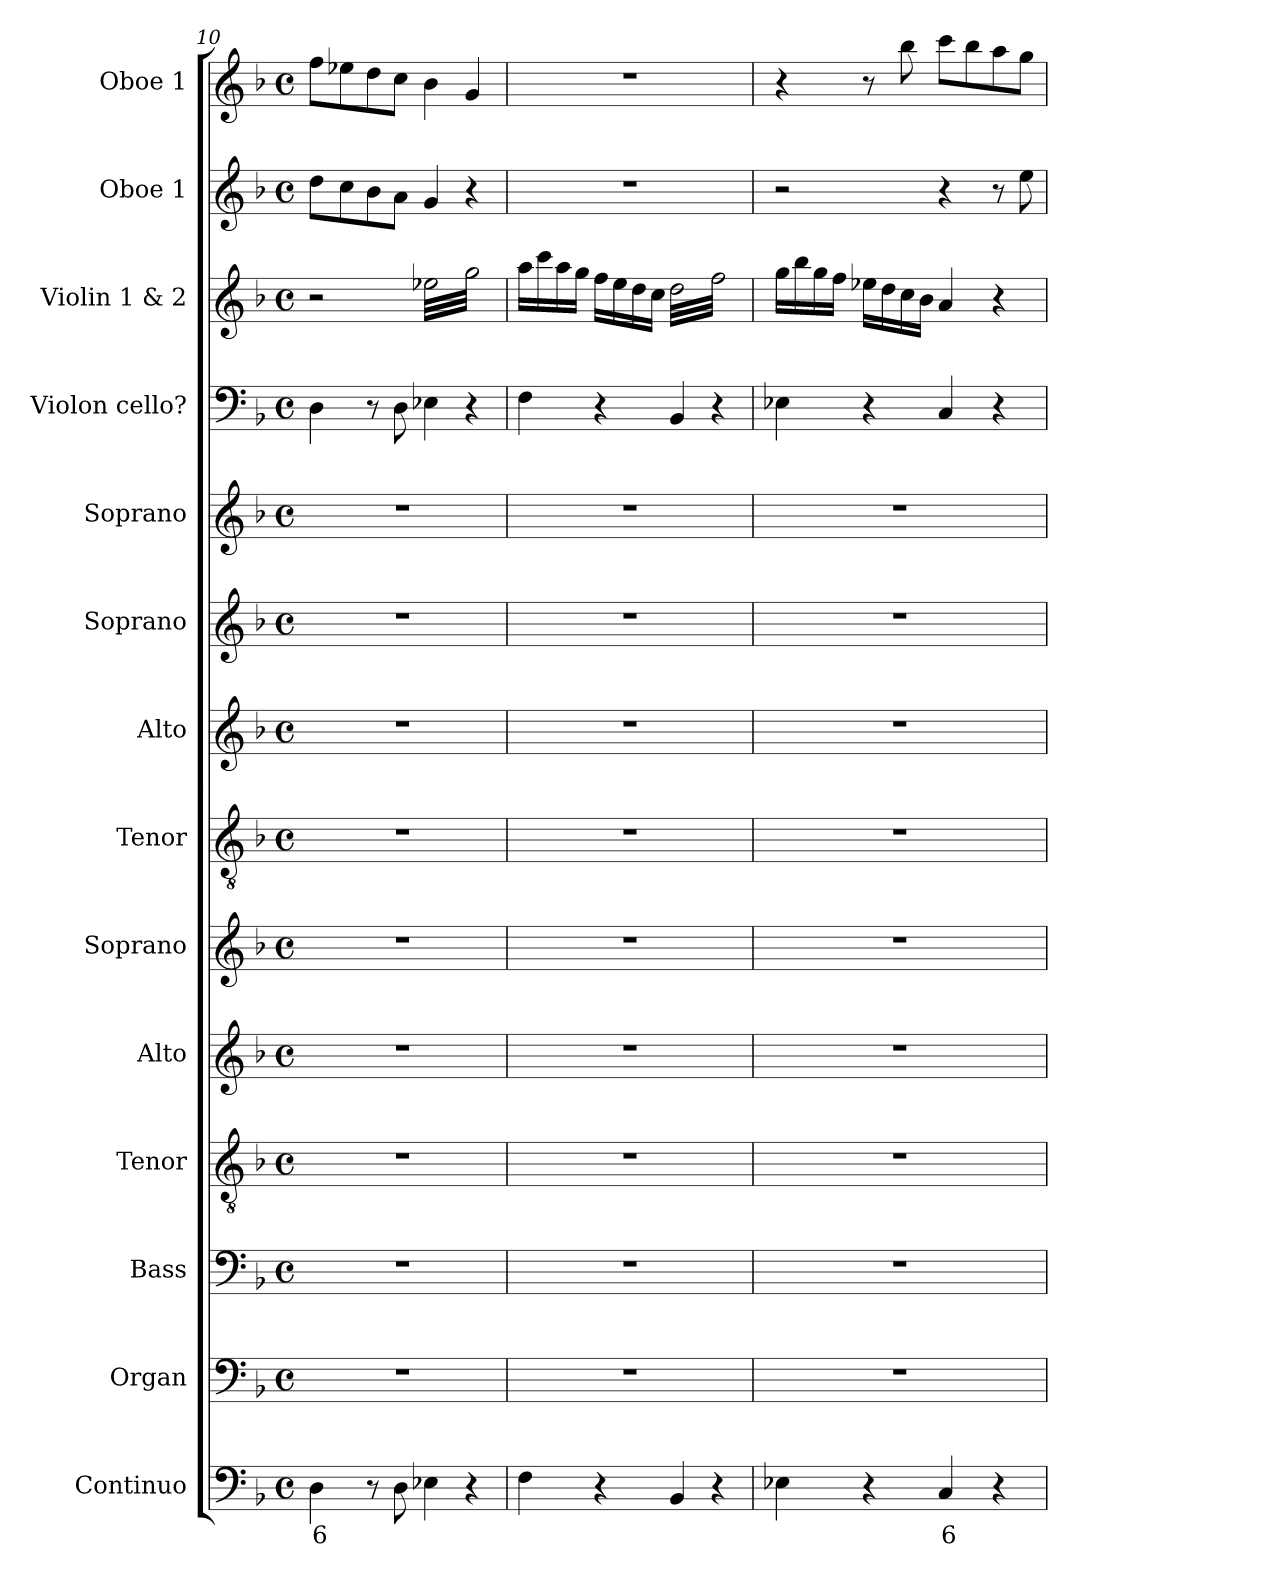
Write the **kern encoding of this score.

**kern	**text	**kern	**kern	**kern	**kern	**kern	**kern	**kern	**kern	**kern	**kern	**kern	**kern	**kern
*part14	*part14	*part13	*part12	*part11	*part10	*part9	*part8	*part7	*part6	*part5	*part4	*part3	*part2	*part1
*staff14	*staff14	*staff13	*staff12	*staff11	*staff10	*staff9	*staff8	*staff7	*staff6	*staff5	*staff4	*staff3	*staff2	*staff1
*I"Continuo	*	*I"Organ	*I"Bass	*I"Tenor	*I"Alto	*I"Soprano	*I"Tenor	*I"Alto	*I"Soprano	*I"Soprano	*I"Violon cello?	*I"Violin 1 & 2	*I"Oboe 1	*I"Oboe 1
*I'Cont.	*	*I'Org.	*I'B.	*I'T.	*I'A.	*I'S.	*I'T.	*I'A.	*I'S.	*I'S.	*I'Vc.	*I'Vln. 1 & 2	*I'Ob. 2	*I'Ob. 1
!!LO:LB:g=z
*clefF4	*	*clefF4	*clefF4	*clefGv2	*clefG2	*clefG2	*clefGv2	*clefG2	*clefG2	*clefG2	*clefF4	*clefG2	*clefG2	*clefG2
*	*	*	*	*ITrd7c12	*	*	*ITrd7c12	*	*	*	*	*	*	*
*k[b-]	*	*k[b-]	*k[b-]	*k[b-]	*k[b-]	*k[b-]	*k[b-]	*k[b-]	*k[b-]	*k[b-]	*k[b-]	*k[b-]	*k[b-]	*k[b-]
*F:	*	*F:	*F:	*F:	*F:	*F:	*F:	*F:	*F:	*F:	*F:	*F:	*F:	*F:
*M4/4	*	*M4/4	*M4/4	*M4/4	*M4/4	*M4/4	*M4/4	*M4/4	*M4/4	*M4/4	*M4/4	*M4/4	*M4/4	*M4/4
*met(c)	*	*met(c)	*met(c)	*met(c)	*met(c)	*met(c)	*met(c)	*met(c)	*met(c)	*met(c)	*met(c)	*met(c)	*met(c)	*met(c)
=10	=10	=10	=10	=10	=10	=10	=10	=10	=10	=10	=10	=10	=10	=10
!	!LO:LY:b:color=#000000	!	!	!	!	!	!	!	!	!	!	!	!	!
4Di\	6	1r	1r	1r	1r	1r	1r	1r	1r	1r	4Di\	2r	8ddi\L	8ffi\L
.	.	.	.	.	.	.	.	.	.	.	.	.	8cci\	8ee-Xi\
8r	.	.	.	.	.	.	.	.	.	.	8r	.	8b-i\	8ddi\
8Di\	.	.	.	.	.	.	.	.	.	.	8Di\	.	8ai\J	8cci\J
*	*	*	*	*	*	*	*	*	*	*	*	*tremolo	*	*
4E-Xi\	.	.	.	.	.	.	.	.	.	.	4E-Xi\	32ee-Xi\LLL	4gi/	4b-i\
.	.	.	.	.	.	.	.	.	.	.	.	32ggi\	.	.
.	.	.	.	.	.	.	.	.	.	.	.	32ee-Xi\	.	.
.	.	.	.	.	.	.	.	.	.	.	.	32ggi\	.	.
.	.	.	.	.	.	.	.	.	.	.	.	32ee-Xi\	.	.
.	.	.	.	.	.	.	.	.	.	.	.	32ggi\	.	.
.	.	.	.	.	.	.	.	.	.	.	.	32ee-Xi\	.	.
.	.	.	.	.	.	.	.	.	.	.	.	32ggi\	.	.
4r	.	.	.	.	.	.	.	.	.	.	4r	32ee-Xi\	4r	4gi/
.	.	.	.	.	.	.	.	.	.	.	.	32ggi\	.	.
.	.	.	.	.	.	.	.	.	.	.	.	32ee-Xi\	.	.
.	.	.	.	.	.	.	.	.	.	.	.	32ggi\	.	.
.	.	.	.	.	.	.	.	.	.	.	.	32ee-Xi\	.	.
.	.	.	.	.	.	.	.	.	.	.	.	32ggi\	.	.
.	.	.	.	.	.	.	.	.	.	.	.	32ee-Xi\	.	.
.	.	.	.	.	.	.	.	.	.	.	.	32ggi\JJJ	.	.
*	*	*	*	*	*	*	*	*	*	*	*	*Xtremolo	*	*
=11	=11	=11	=11	=11	=11	=11	=11	=11	=11	=11	=11	=11	=11	=11
4Fi\	.	1r	1r	1r	1r	1r	1r	1r	1r	1r	4Fi\	16aai\LL	1r	1r
.	.	.	.	.	.	.	.	.	.	.	.	.	.	.
.	.	.	.	.	.	.	.	.	.	.	.	16ccci\	.	.
.	.	.	.	.	.	.	.	.	.	.	.	.	.	.
.	.	.	.	.	.	.	.	.	.	.	.	16aai\	.	.
.	.	.	.	.	.	.	.	.	.	.	.	.	.	.
.	.	.	.	.	.	.	.	.	.	.	.	16ggi\JJ	.	.
.	.	.	.	.	.	.	.	.	.	.	.	.	.	.
4r	.	.	.	.	.	.	.	.	.	.	4r	16ffi\LL	.	.
.	.	.	.	.	.	.	.	.	.	.	.	16eei\	.	.
.	.	.	.	.	.	.	.	.	.	.	.	16ddi\	.	.
.	.	.	.	.	.	.	.	.	.	.	.	16cci\JJ	.	.
*	*	*	*	*	*	*	*	*	*	*	*	*tremolo	*	*
4BB-i/	.	.	.	.	.	.	.	.	.	.	4BB-i/	32ddi\LLL	.	.
.	.	.	.	.	.	.	.	.	.	.	.	32ffi\	.	.
.	.	.	.	.	.	.	.	.	.	.	.	32ddi\	.	.
.	.	.	.	.	.	.	.	.	.	.	.	32ffi\	.	.
.	.	.	.	.	.	.	.	.	.	.	.	32ddi\	.	.
.	.	.	.	.	.	.	.	.	.	.	.	32ffi\	.	.
.	.	.	.	.	.	.	.	.	.	.	.	32ddi\	.	.
.	.	.	.	.	.	.	.	.	.	.	.	32ffi\	.	.
4r	.	.	.	.	.	.	.	.	.	.	4r	32ddi\	.	.
.	.	.	.	.	.	.	.	.	.	.	.	32ffi\	.	.
.	.	.	.	.	.	.	.	.	.	.	.	32ddi\	.	.
.	.	.	.	.	.	.	.	.	.	.	.	32ffi\	.	.
.	.	.	.	.	.	.	.	.	.	.	.	32ddi\	.	.
.	.	.	.	.	.	.	.	.	.	.	.	32ffi\	.	.
.	.	.	.	.	.	.	.	.	.	.	.	32ddi\	.	.
.	.	.	.	.	.	.	.	.	.	.	.	32ffi\JJJ	.	.
*	*	*	*	*	*	*	*	*	*	*	*	*Xtremolo	*	*
=12	=12	=12	=12	=12	=12	=12	=12	=12	=12	=12	=12	=12	=12	=12
4E-Xi\	.	1r	1r	1r	1r	1r	1r	1r	1r	1r	4E-Xi\	16ggi\LL	2r	4r
.	.	.	.	.	.	.	.	.	.	.	.	.	.	.
.	.	.	.	.	.	.	.	.	.	.	.	16bb-i\	.	.
.	.	.	.	.	.	.	.	.	.	.	.	.	.	.
.	.	.	.	.	.	.	.	.	.	.	.	16ggi\	.	.
.	.	.	.	.	.	.	.	.	.	.	.	.	.	.
.	.	.	.	.	.	.	.	.	.	.	.	16ffi\JJ	.	.
.	.	.	.	.	.	.	.	.	.	.	.	.	.	.
4r	.	.	.	.	.	.	.	.	.	.	4r	16ee-Xi\LL	.	8r
.	.	.	.	.	.	.	.	.	.	.	.	16ddi\	.	.
.	.	.	.	.	.	.	.	.	.	.	.	16cci\	.	8bb-i\
.	.	.	.	.	.	.	.	.	.	.	.	16b-i\JJ	.	.
!	!LO:LY:b:color=#000000	!	!	!	!	!	!	!	!	!	!	!	!	!
4Ci/	6	.	.	.	.	.	.	.	.	.	4Ci/	4ai/	4r	8ccci\L
.	.	.	.	.	.	.	.	.	.	.	.	.	.	8bb-i\
4r	.	.	.	.	.	.	.	.	.	.	4r	4r	8r	8aai\
.	.	.	.	.	.	.	.	.	.	.	.	.	8eei\	8ggi\J
=	=	=	=	=	=	=	=	=	=	=	=	=	=	=
*-	*-	*-	*-	*-	*-	*-	*-	*-	*-	*-	*-	*-	*-	*-
